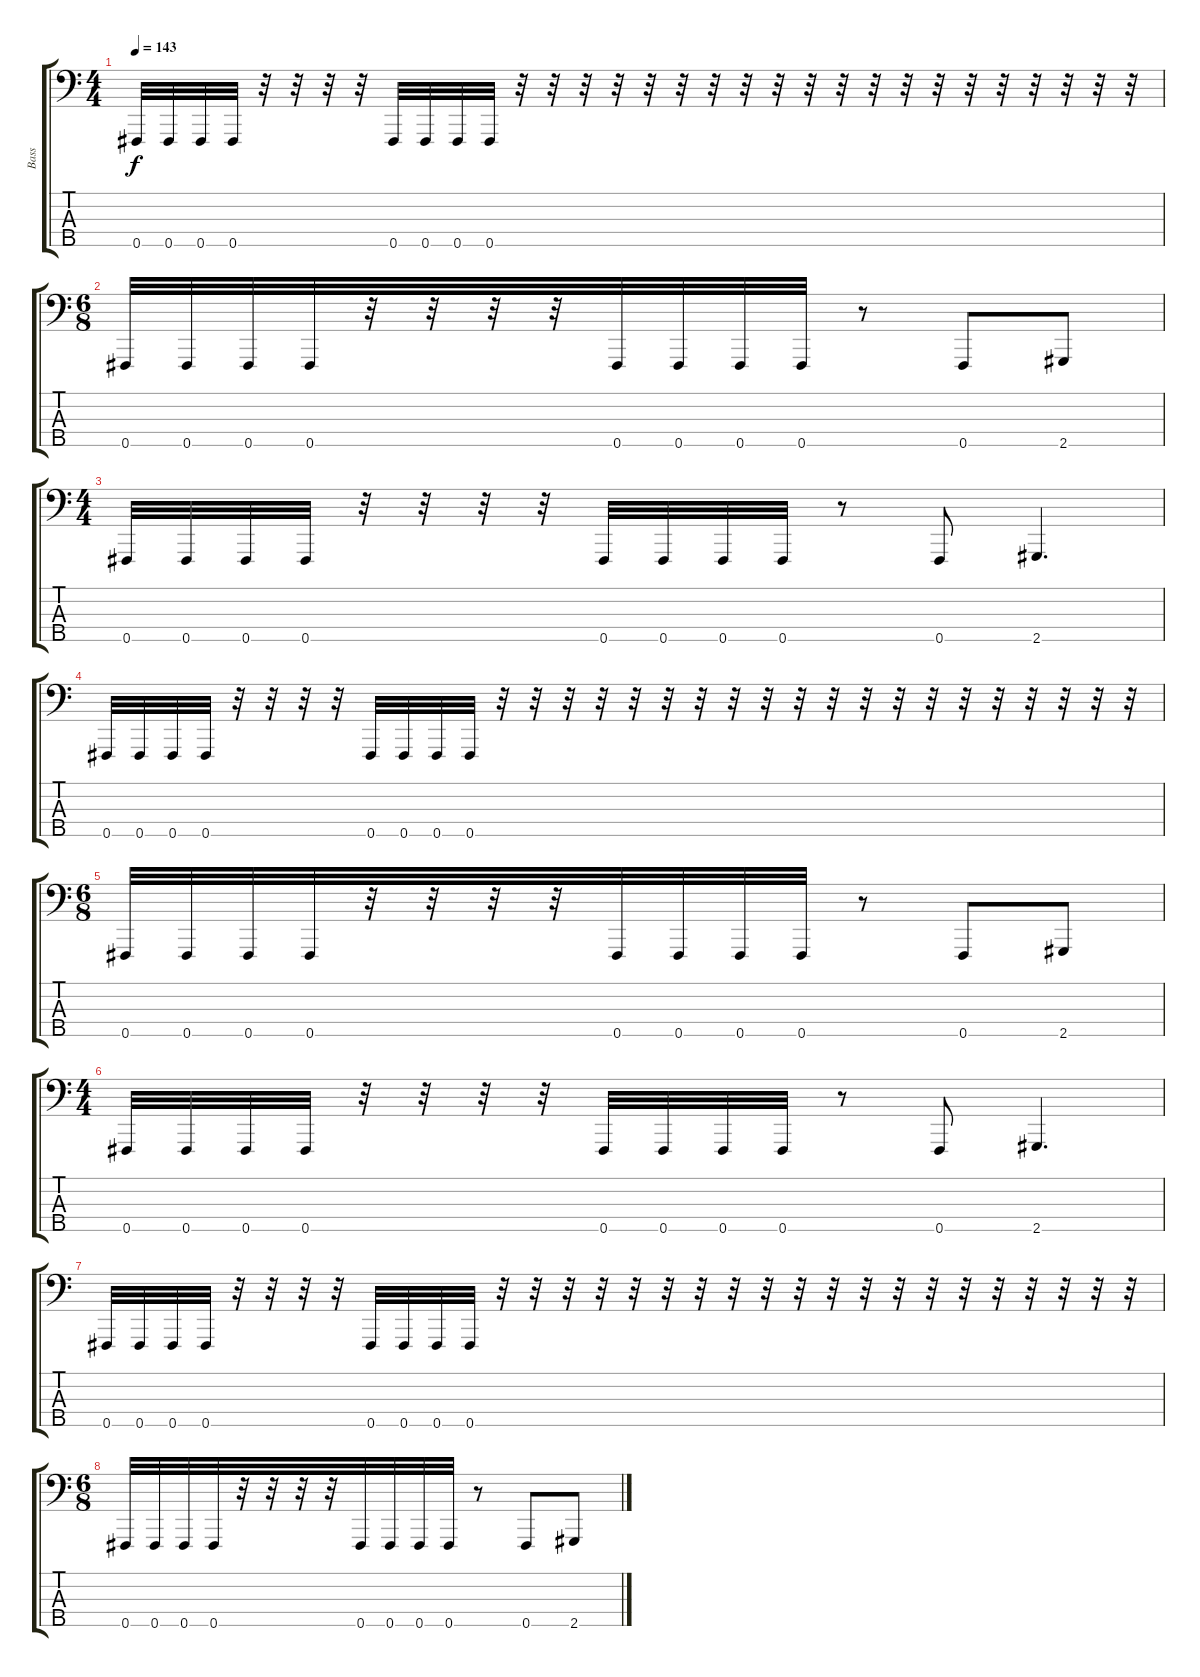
\track ("Bass" "Bass") {instrument electricbasspick}
\staff {score tabs}
\tuning (D2 A1 E1 B0 Gb0) {hide}
\ts (4 4)
\tempo 143
\clef f4
\ks c
0.5.32{dy f} 0.5.32 0.5.32 0.5.32 r.32 r.32 r.32 r.32 0.5.32 0.5.32 0.5.32 0.5.32 r.32 r.32 r.32 r.32 r.32 r.32 r.32 r.32 r.32 r.32 r.32 r.32 r.32 r.32 r.32 r.32 r.32 r.32 r.32 r.32 |
\ts (6 8)
0.5.32 0.5.32 0.5.32 0.5.32 r.32 r.32 r.32 r.32 0.5.32 0.5.32 0.5.32 0.5.32 r.8 0.5.8 2.5.8 |
\ts (4 4)
0.5.32 0.5.32 0.5.32 0.5.32 r.32 r.32 r.32 r.32 0.5.32 0.5.32 0.5.32 0.5.32 r.8 0.5.8 2.5.4{d} |
0.5.32 0.5.32 0.5.32 0.5.32 r.32 r.32 r.32 r.32 0.5.32 0.5.32 0.5.32 0.5.32 r.32 r.32 r.32 r.32 r.32 r.32 r.32 r.32 r.32 r.32 r.32 r.32 r.32 r.32 r.32 r.32 r.32 r.32 r.32 r.32 |
\ts (6 8)
0.5.32 0.5.32 0.5.32 0.5.32 r.32 r.32 r.32 r.32 0.5.32 0.5.32 0.5.32 0.5.32 r.8 0.5.8 2.5.8 |
\ts (4 4)
0.5.32 0.5.32 0.5.32 0.5.32 r.32 r.32 r.32 r.32 0.5.32 0.5.32 0.5.32 0.5.32 r.8 0.5.8 2.5.4{d} |
0.5.32 0.5.32 0.5.32 0.5.32 r.32 r.32 r.32 r.32 0.5.32 0.5.32 0.5.32 0.5.32 r.32 r.32 r.32 r.32 r.32 r.32 r.32 r.32 r.32 r.32 r.32 r.32 r.32 r.32 r.32 r.32 r.32 r.32 r.32 r.32 |
\ts (6 8)
0.5.32 0.5.32 0.5.32 0.5.32 r.32 r.32 r.32 r.32 0.5.32 0.5.32 0.5.32 0.5.32 r.8 0.5.8 2.5.8
